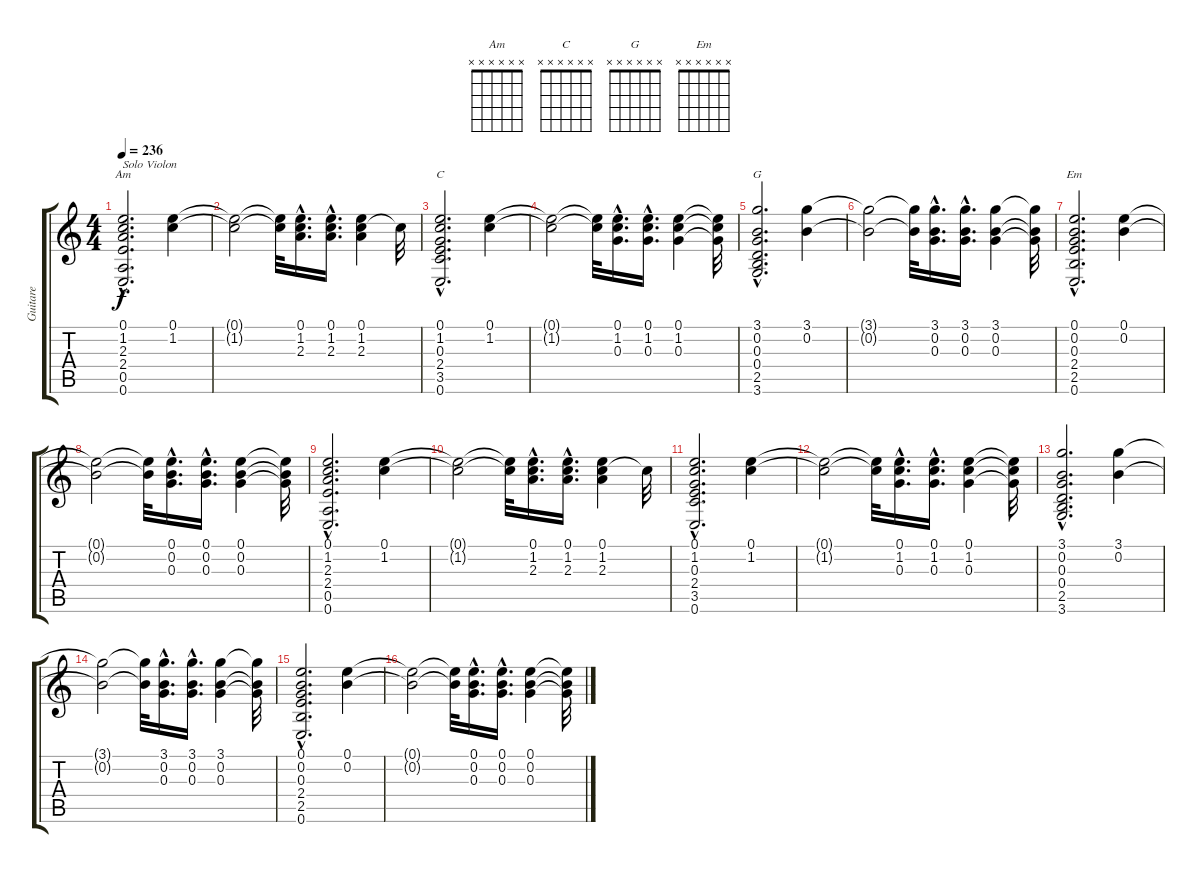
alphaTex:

\track ("Guitare" "Guitare") {instrument acousticguitarnylon}
\staff {score tabs}
\tuning (E4 B3 G3 D3 A2 E2) {hide}
\chord ("Am" x x x x x x) {firstfret 0}
\chord ("C" x x x x x x) {firstfret 0}
\chord ("G" x x x x x x) {firstfret 0}
\chord ("Em" x x x x x x) {firstfret 0}
\ts (4 4)
\tempo 236
\clef g2
\ks c
(0.1{hac} 1.2{hac} 2.3{hac} 2.4{hac} 0.5{hac} 0.6{hac}).2{d ch "Am" txt "Solo Violon" dy f} (0.1 1.2).4 |
(0.1{t} 1.2{t}).2 (0.1{t} 1.2{t}).32 (0.1{hac} 1.2{hac} 2.3{hac}).16{d} (0.1{hac} 1.2{hac} 2.3{hac}).16{d} (0.1 1.2 2.3).4 1.2{t}.32 |
(0.1{hac} 1.2{hac} 0.3{hac} 2.4{hac} 3.5{hac} 0.6{hac}).2{d ch "C"} (0.1 1.2).4 |
(0.1{t} 1.2{t}).2 (0.1{t} 1.2{t}).32 (0.1{hac} 1.2{hac} 0.3{hac}).16{d} (0.1{hac} 1.2{hac} 0.3{hac}).16{d} (0.1 1.2 0.3).4 (0.1{t} 1.2{t} 0.3{t}).32 |
(3.1{hac} 0.2{hac} 0.3{hac} 0.4{hac} 2.5{hac} 3.6{hac}).2{d ch "G"} (3.1 0.2).4 |
(3.1{t} 0.2{t}).2 (3.1{t} 0.2{t}).32 (3.1{hac} 0.2{hac} 0.3{hac}).16{d} (3.1{hac} 0.2{hac} 0.3{hac}).16{d} (3.1 0.2 0.3).4 (3.1{t} 0.2{t} 0.3{t}).32 |
(0.1{hac} 0.2{hac} 0.3{hac} 2.4{hac} 2.5{hac} 0.6{hac}).2{d ch "Em"} (0.1 0.2).4 |
(0.1{t} 0.2{t}).2 (0.1{t} 0.2{t}).32 (0.1{hac} 0.2{hac} 0.3{hac}).16{d} (0.1{hac} 0.2{hac} 0.3{hac}).16{d} (0.1 0.2 0.3).4 (0.1{t} 0.2{t} 0.3{t}).32 |
(0.1{hac} 1.2{hac} 2.3{hac} 2.4{hac} 0.5{hac} 0.6{hac}).2{d} (0.1 1.2).4 |
(0.1{t} 1.2{t}).2 (0.1{t} 1.2{t}).32 (0.1{hac} 1.2{hac} 2.3{hac}).16{d} (0.1{hac} 1.2{hac} 2.3{hac}).16{d} (0.1 1.2 2.3).4 1.2{t}.32 |
(0.1{hac} 1.2{hac} 0.3{hac} 2.4{hac} 3.5{hac} 0.6{hac}).2{d} (0.1 1.2).4 |
(0.1{t} 1.2{t}).2 (0.1{t} 1.2{t}).32 (0.1{hac} 1.2{hac} 0.3{hac}).16{d} (0.1{hac} 1.2{hac} 0.3{hac}).16{d} (0.1 1.2 0.3).4 (0.1{t} 1.2{t} 0.3{t}).32 |
(3.1{hac} 0.2{hac} 0.3{hac} 0.4{hac} 2.5{hac} 3.6{hac}).2{d} (3.1 0.2).4 |
(3.1{t} 0.2{t}).2 (3.1{t} 0.2{t}).32 (3.1{hac} 0.2{hac} 0.3{hac}).16{d} (3.1{hac} 0.2{hac} 0.3{hac}).16{d} (3.1 0.2 0.3).4 (3.1{t} 0.2{t} 0.3{t}).32 |
(0.1{hac} 0.2{hac} 0.3{hac} 2.4{hac} 2.5{hac} 0.6{hac}).2{d} (0.1 0.2).4 |
(0.1{t} 0.2{t}).2 (0.1{t} 0.2{t}).32 (0.1{hac} 0.2{hac} 0.3{hac}).16{d} (0.1{hac} 0.2{hac} 0.3{hac}).16{d} (0.1 0.2 0.3).4 (0.1{t} 0.2{t} 0.3{t}).32
